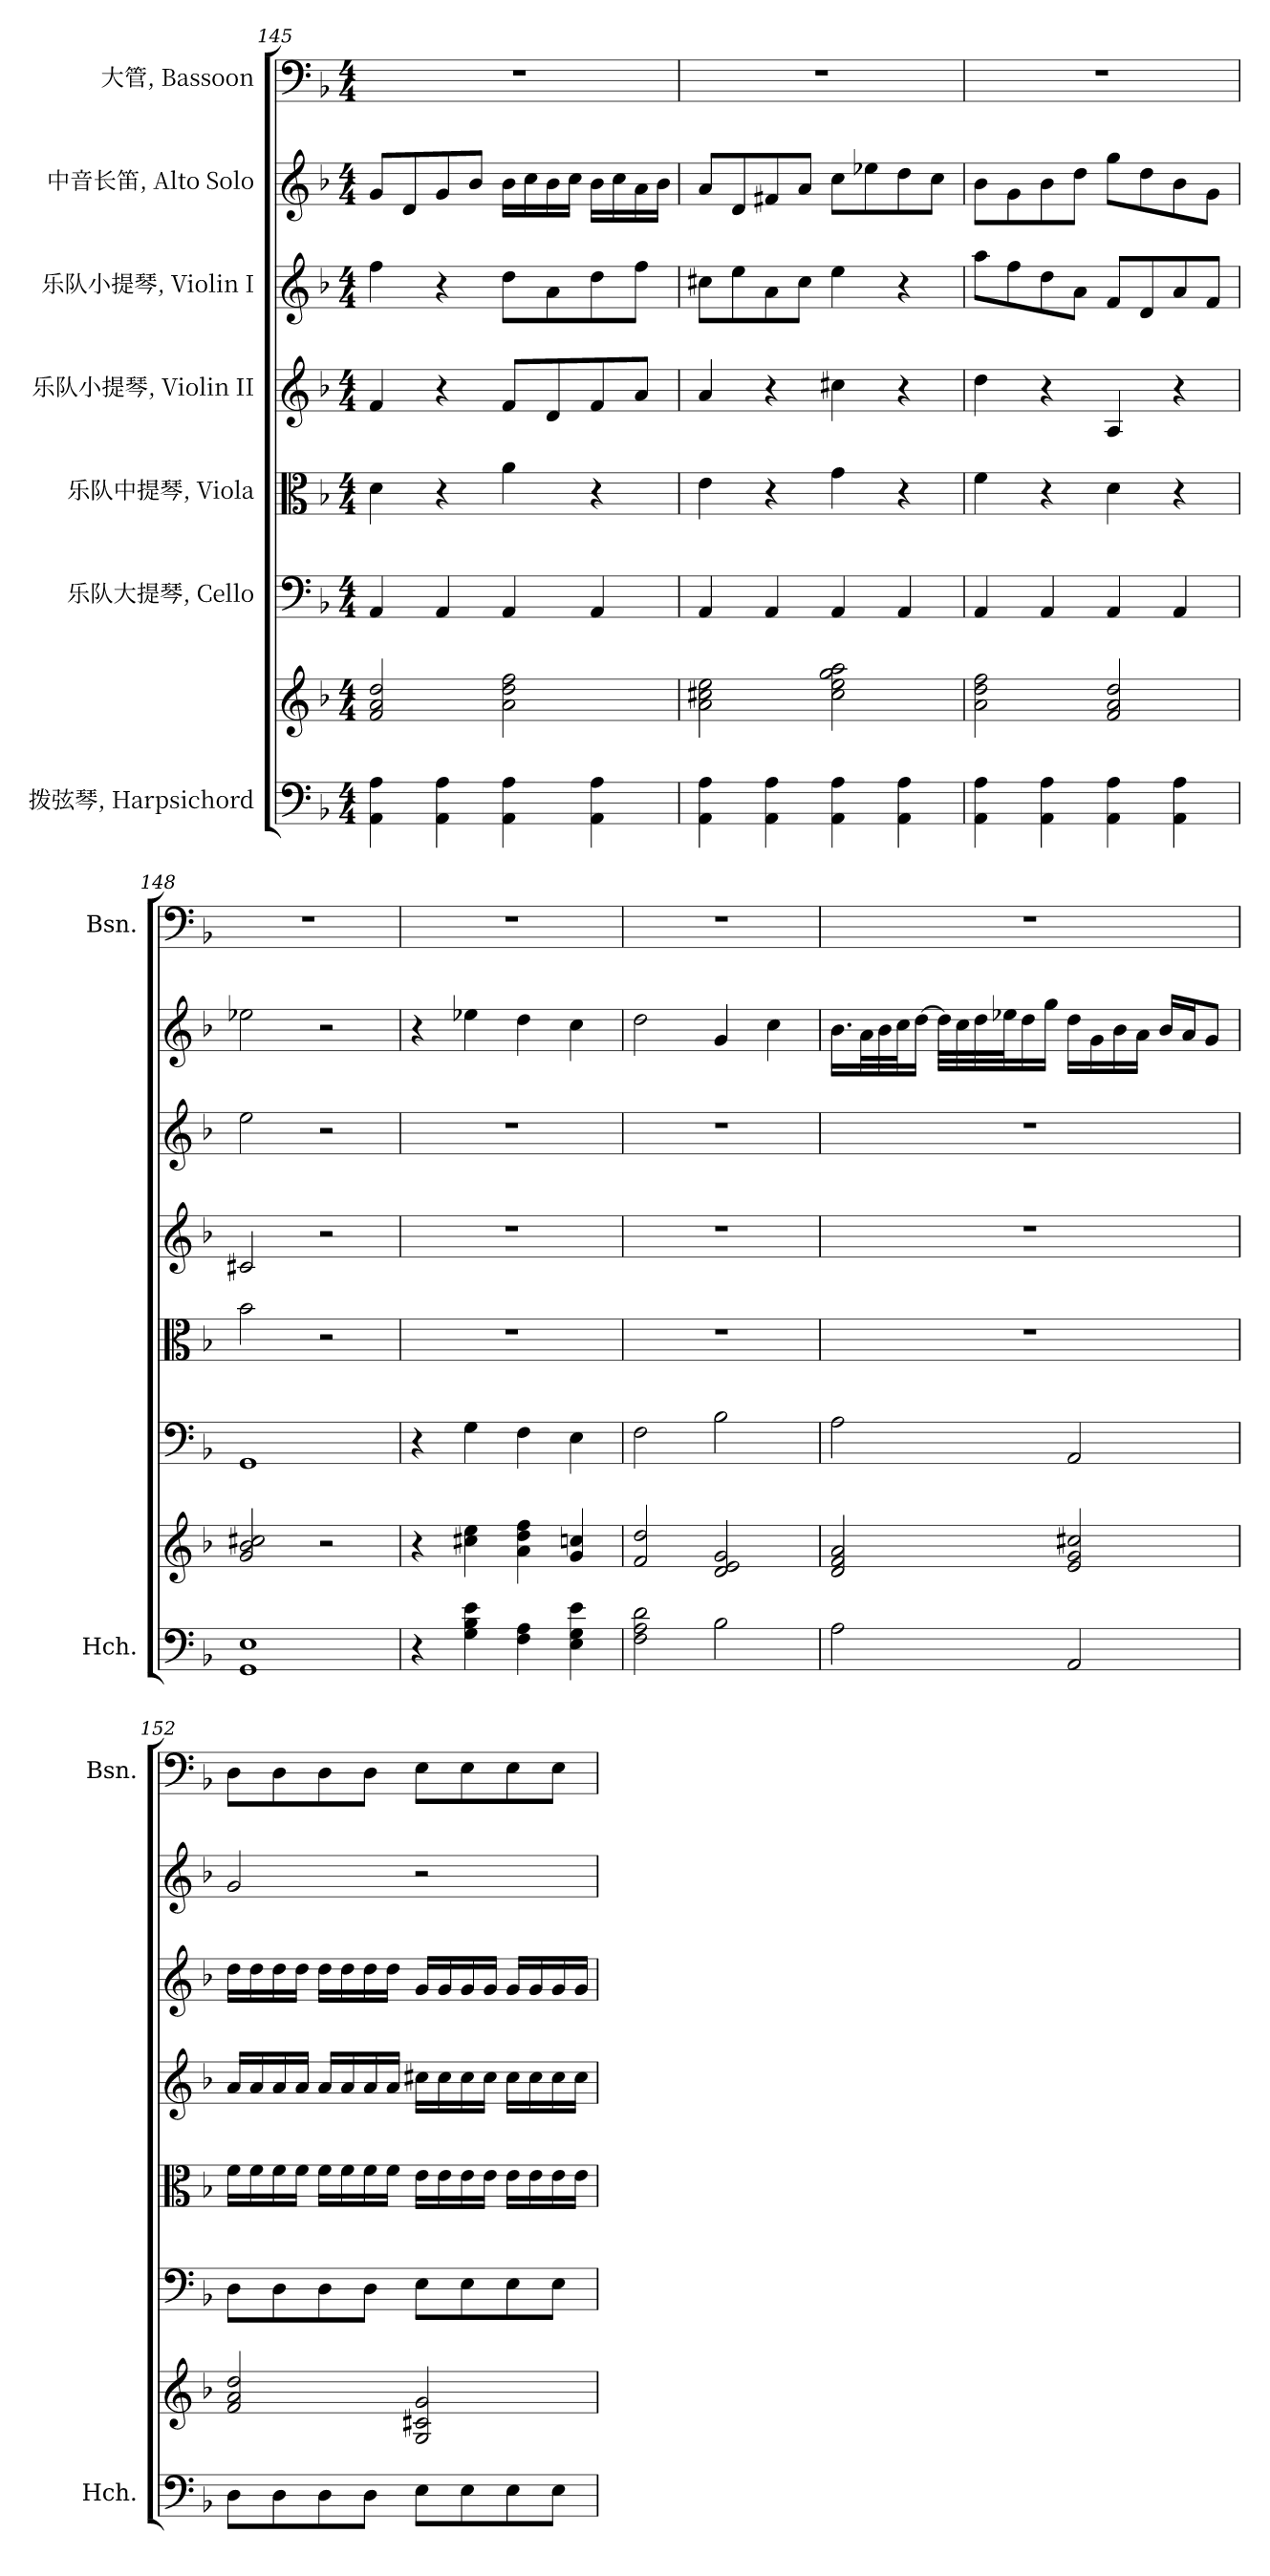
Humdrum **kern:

**kern	**kern	**kern	**kern	**kern	**kern	**kern	**kern
*part7	*part7	*part6	*part5	*part4	*part3	*part2	*part1
*staff8	*staff7	*staff6	*staff5	*staff4	*staff3	*staff2	*staff1
*I"拨弦琴, Harpsichord	*	*I"乐队大提琴, Cello	*I"乐队中提琴, Viola	*I"乐队小提琴, Violin II	*I"乐队小提琴, Violin I	*I"中音长笛, Alto Solo	*I"大管, Bassoon
*I'Hch.	*	*	*	*	*	*	*I'Bsn.
*clefF4	*clefG2	*clefF4	*clefC3	*clefG2	*clefG2	*clefG2	*clefF4
*	*	*	*	*	*	*ITrd3c5	*
*k[b-]	*k[b-]	*k[b-]	*k[b-]	*k[b-]	*k[b-]	*k[]	*k[b-]
*M4/4	*M4/4	*M4/4	*M4/4	*M4/4	*M4/4	*M4/4	*M4/4
=145	=145	=145	=145	=145	=145	=145	=145
4AA\ 4A\	2f/ 2a/ 2dd/	4AA/	4d\	4f/	4ff\	8d/L	1r
.	.	.	.	.	.	8A/	.
4AA\ 4A\	.	4AA/	4r	4r	4r	8d/	.
.	.	.	.	.	.	8f/J	.
4AA\ 4A\	2a\ 2dd\ 2ff\	4AA/	4a\	8f/L	8dd\L	16f\LL	.
.	.	.	.	.	.	16g\	.
.	.	.	.	8d/	8a\	16f\	.
.	.	.	.	.	.	16g\JJ	.
4AA\ 4A\	.	4AA/	4r	8f/	8dd\	16f\LL	.
.	.	.	.	.	.	16g\	.
.	.	.	.	8a/J	8ff\J	16e\	.
.	.	.	.	.	.	16f\JJ	.
=146	=146	=146	=146	=146	=146	=146	=146
4AA\ 4A\	2a\ 2cc#X\ 2ee\	4AA/	4e\	4a/	8cc#X\L	8e/L	1r
.	.	.	.	.	8ee\	8A/	.
4AA\ 4A\	.	4AA/	4r	4r	8a\	8c#X/	.
.	.	.	.	.	8cc#\J	8e/J	.
4AA\ 4A\	2cc#\ 2ee\ 2gg\ 2aa\	4AA/	4g\	4cc#X\	4ee\	8g\L	.
.	.	.	.	.	.	8b-X\	.
4AA\ 4A\	.	4AA/	4r	4r	4r	8a\	.
.	.	.	.	.	.	8g\J	.
!!LO:PB:g=z
=147	=147	=147	=147	=147	=147	=147	=147
4AA\ 4A\	2a\ 2dd\ 2ff\	4AA/	4f\	4dd\	8aa\L	8f\L	1r
.	.	.	.	.	8ff\	8d\	.
4AA\ 4A\	.	4AA/	4r	4r	8dd\	8f\	.
.	.	.	.	.	8a\J	8a\J	.
4AA\ 4A\	2f/ 2a/ 2dd/	4AA/	4d\	4A/	8f/L	8dd\L	.
.	.	.	.	.	8d/	8a\	.
4AA\ 4A\	.	4AA/	4r	4r	8a/	8f\	.
.	.	.	.	.	8f/J	8d\J	.
=148	=148	=148	=148	=148	=148	=148	=148
1GG 1E	2g/ 2b-/ 2cc#X/	1GG	2b-\	2c#X/	2ee\	2b-X\	1r
.	2r	.	2r	2r	2r	2r	.
=149	=149	=149	=149	=149	=149	=149	=149
*	*	*	*	*	*	*	*MM60
4r	4r	4r	1r	1r	1r	4r	1r
4G\ 4B-\ 4e\	4cc#X\ 4ee\	4G\	.	.	.	4b-X\	.
4F\ 4A\	4a\ 4dd\ 4ff\	4F\	.	.	.	4a\	.
4E\ 4G\ 4e\	4g/ 4ccn/	4E\	.	.	.	4g\	.
=150	=150	=150	=150	=150	=150	=150	=150
2F\ 2A\ 2d\	2f/ 2dd/	2F\	1r	1r	1r	2a\	1r
2B-\	2d/ 2e/ 2g/	2B-\	.	.	.	4d/	.
.	.	.	.	.	.	4g\	.
=151	=151	=151	=151	=151	=151	=151	=151
2A\	2d/ 2f/ 2a/	2A\	1r	1r	1r	16.f\LL	1r
.	.	.	.	.	.	32e\L	.
.	.	.	.	.	.	32f\	.
.	.	.	.	.	.	32g\J	.
.	.	.	.	.	.	[16a\JJ	.
.	.	.	.	.	.	32a\LLL]	.
.	.	.	.	.	.	32g\	.
.	.	.	.	.	.	32a\	.
.	.	.	.	.	.	32b-X\J	.
.	.	.	.	.	.	16a\	.
.	.	.	.	.	.	16dd\JJ	.
2AA/	2e/ 2g/ 2cc#X/	2AA/	.	.	.	16a\LL	.
.	.	.	.	.	.	16d\	.
.	.	.	.	.	.	16f\	.
.	.	.	.	.	.	16e\JJ	.
.	.	.	.	.	.	16f/LL	.
.	.	.	.	.	.	16e/J	.
.	.	.	.	.	.	8d/J	.
!!LO:PB:g=z
=152	=152	=152	=152	=152	=152	=152	=152
*	*	*	*	*	*	*	*MM190
8D\L	2f/ 2a/ 2dd/	8D\L	16f\LL	16a/LL	16dd\LL	2d/	8D\L
.	.	.	16f\	16a/	16dd\	.	.
8D\	.	8D\	16f\	16a/	16dd\	.	8D\
.	.	.	16f\JJ	16a/JJ	16dd\JJ	.	.
8D\	.	8D\	16f\LL	16a/LL	16dd\LL	.	8D\
.	.	.	16f\	16a/	16dd\	.	.
8D\J	.	8D\J	16f\	16a/	16dd\	.	8D\J
.	.	.	16f\JJ	16a/JJ	16dd\JJ	.	.
8E\L	2G/ 2c#X/ 2g/	8E\L	16e\LL	16cc#X\LL	16g/LL	2r	8E\L
.	.	.	16e\	16cc#\	16g/	.	.
8E\	.	8E\	16e\	16cc#\	16g/	.	8E\
.	.	.	16e\JJ	16cc#\JJ	16g/JJ	.	.
8E\	.	8E\	16e\LL	16cc#\LL	16g/LL	.	8E\
.	.	.	16e\	16cc#\	16g/	.	.
8E\J	.	8E\J	16e\	16cc#\	16g/	.	8E\J
.	.	.	16e\JJ	16cc#\JJ	16g/JJ	.	.
=	=	=	=	=	=	=	=
*-	*-	*-	*-	*-	*-	*-	*-
